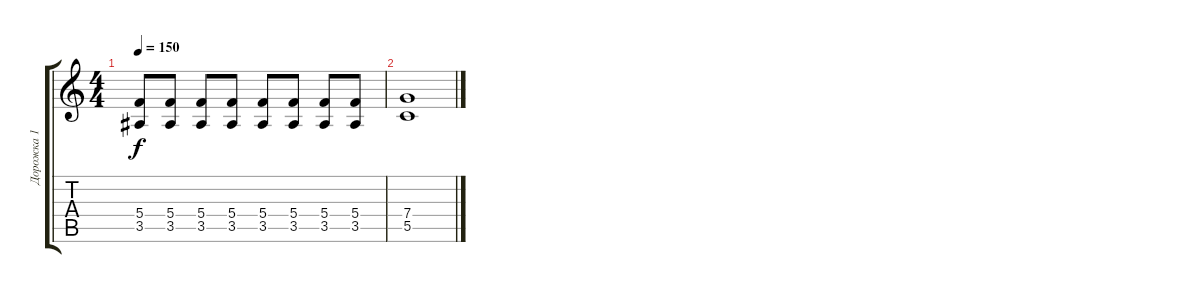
\track ("Дорожка 1" "Дорожка 1") {instrument overdrivenguitar}
\staff {score tabs}
\tuning (D4 A3 F3 C3 G2 D2) {hide}
\ts (4 4)
\tempo 150
\clef g2
\ks c
(5.4 3.5).8{dy f} (5.4 3.5).8 (5.4 3.5).8 (5.4 3.5).8 (5.4 3.5).8 (5.4 3.5).8 (5.4 3.5).8 (5.4 3.5).8 |
(7.4 5.5).1
